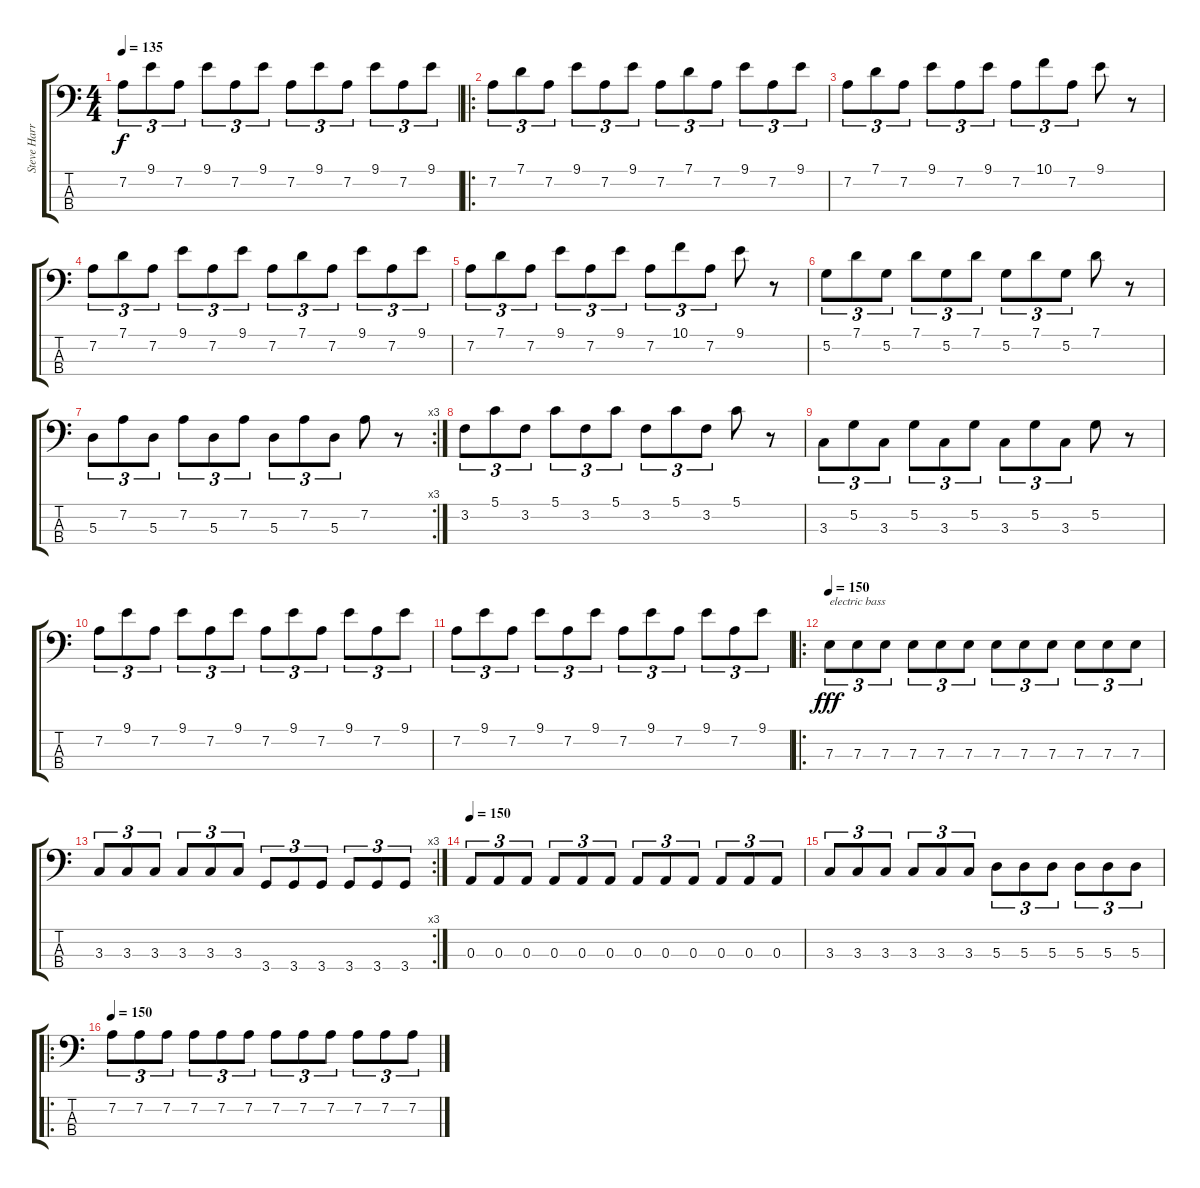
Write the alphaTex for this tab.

\track ("Steve Harris" "Steve Harr") {instrument electricbassfinger}
\staff {score tabs}
\tuning (G2 D2 A1 E1) {hide}
\ts (4 4)
\tempo 135
\clef f4
\ks c
7.2.8{tu (3 2) dy f} 9.1.8{tu (3 2)} 7.2.8{tu (3 2)} 9.1.8{tu (3 2)} 7.2.8{tu (3 2)} 9.1.8{tu (3 2)} 7.2.8{tu (3 2)} 9.1.8{tu (3 2)} 7.2.8{tu (3 2)} 9.1.8{tu (3 2)} 7.2.8{tu (3 2)} 9.1.8{tu (3 2)} |
\ro
7.2.8{tu (3 2)} 7.1.8{tu (3 2)} 7.2.8{tu (3 2)} 9.1.8{tu (3 2)} 7.2.8{tu (3 2)} 9.1.8{tu (3 2)} 7.2.8{tu (3 2)} 7.1.8{tu (3 2)} 7.2.8{tu (3 2)} 9.1.8{tu (3 2)} 7.2.8{tu (3 2)} 9.1.8{tu (3 2)} |
7.2.8{tu (3 2)} 7.1.8{tu (3 2)} 7.2.8{tu (3 2)} 9.1.8{tu (3 2)} 7.2.8{tu (3 2)} 9.1.8{tu (3 2)} 7.2.8{tu (3 2)} 10.1.8{tu (3 2)} 7.2.8{tu (3 2)} 9.1.8 r.8 |
7.2.8{tu (3 2)} 7.1.8{tu (3 2)} 7.2.8{tu (3 2)} 9.1.8{tu (3 2)} 7.2.8{tu (3 2)} 9.1.8{tu (3 2)} 7.2.8{tu (3 2)} 7.1.8{tu (3 2)} 7.2.8{tu (3 2)} 9.1.8{tu (3 2)} 7.2.8{tu (3 2)} 9.1.8{tu (3 2)} |
7.2.8{tu (3 2)} 7.1.8{tu (3 2)} 7.2.8{tu (3 2)} 9.1.8{tu (3 2)} 7.2.8{tu (3 2)} 9.1.8{tu (3 2)} 7.2.8{tu (3 2)} 10.1.8{tu (3 2)} 7.2.8{tu (3 2)} 9.1.8 r.8 |
5.2.8{tu (3 2)} 7.1.8{tu (3 2)} 5.2.8{tu (3 2)} 7.1.8{tu (3 2)} 5.2.8{tu (3 2)} 7.1.8{tu (3 2)} 5.2.8{tu (3 2)} 7.1.8{tu (3 2)} 5.2.8{tu (3 2)} 7.1.8 r.8 |
\rc 3
5.3.8{tu (3 2)} 7.2.8{tu (3 2)} 5.3.8{tu (3 2)} 7.2.8{tu (3 2)} 5.3.8{tu (3 2)} 7.2.8{tu (3 2)} 5.3.8{tu (3 2)} 7.2.8{tu (3 2)} 5.3.8{tu (3 2)} 7.2.8 r.8 |
3.2.8{tu (3 2)} 5.1.8{tu (3 2)} 3.2.8{tu (3 2)} 5.1.8{tu (3 2)} 3.2.8{tu (3 2)} 5.1.8{tu (3 2)} 3.2.8{tu (3 2)} 5.1.8{tu (3 2)} 3.2.8{tu (3 2)} 5.1.8 r.8 |
3.3.8{tu (3 2)} 5.2.8{tu (3 2)} 3.3.8{tu (3 2)} 5.2.8{tu (3 2)} 3.3.8{tu (3 2)} 5.2.8{tu (3 2)} 3.3.8{tu (3 2)} 5.2.8{tu (3 2)} 3.3.8{tu (3 2)} 5.2.8 r.8 |
7.2.8{tu (3 2)} 9.1.8{tu (3 2)} 7.2.8{tu (3 2)} 9.1.8{tu (3 2)} 7.2.8{tu (3 2)} 9.1.8{tu (3 2)} 7.2.8{tu (3 2)} 9.1.8{tu (3 2)} 7.2.8{tu (3 2)} 9.1.8{tu (3 2)} 7.2.8{tu (3 2)} 9.1.8{tu (3 2)} |
7.2.8{tu (3 2)} 9.1.8{tu (3 2)} 7.2.8{tu (3 2)} 9.1.8{tu (3 2)} 7.2.8{tu (3 2)} 9.1.8{tu (3 2)} 7.2.8{tu (3 2)} 9.1.8{tu (3 2)} 7.2.8{tu (3 2)} 9.1.8{tu (3 2)} 7.2.8{tu (3 2)} 9.1.8{tu (3 2)} |
\ro
\tempo 150
7.3.8{tu (3 2) txt "electric bass" dy fff instrument electricbassfinger} 7.3.8{tu (3 2)} 7.3.8{tu (3 2)} 7.3.8{tu (3 2)} 7.3.8{tu (3 2)} 7.3.8{tu (3 2)} 7.3.8{tu (3 2)} 7.3.8{tu (3 2)} 7.3.8{tu (3 2)} 7.3.8{tu (3 2)} 7.3.8{tu (3 2)} 7.3.8{tu (3 2)} |
\rc 3
3.3.8{tu (3 2)} 3.3.8{tu (3 2)} 3.3.8{tu (3 2)} 3.3.8{tu (3 2)} 3.3.8{tu (3 2)} 3.3.8{tu (3 2)} 3.4.8{tu (3 2)} 3.4.8{tu (3 2)} 3.4.8{tu (3 2)} 3.4.8{tu (3 2)} 3.4.8{tu (3 2)} 3.4.8{tu (3 2)} |
\tempo 150
0.3.8{tu (3 2)} 0.3.8{tu (3 2)} 0.3.8{tu (3 2)} 0.3.8{tu (3 2)} 0.3.8{tu (3 2)} 0.3.8{tu (3 2)} 0.3.8{tu (3 2)} 0.3.8{tu (3 2)} 0.3.8{tu (3 2)} 0.3.8{tu (3 2)} 0.3.8{tu (3 2)} 0.3.8{tu (3 2)} |
3.3.8{tu (3 2)} 3.3.8{tu (3 2)} 3.3.8{tu (3 2)} 3.3.8{tu (3 2)} 3.3.8{tu (3 2)} 3.3.8{tu (3 2)} 5.3.8{tu (3 2)} 5.3.8{tu (3 2)} 5.3.8{tu (3 2)} 5.3.8{tu (3 2)} 5.3.8{tu (3 2)} 5.3.8{tu (3 2)} |
\ro
\tempo 150
7.2.8{tu (3 2) volume 10 instrument electricbassfinger} 7.2.8{tu (3 2)} 7.2.8{tu (3 2)} 7.2.8{tu (3 2)} 7.2.8{tu (3 2)} 7.2.8{tu (3 2)} 7.2.8{tu (3 2)} 7.2.8{tu (3 2)} 7.2.8{tu (3 2)} 7.2.8{tu (3 2)} 7.2.8{tu (3 2)} 7.2.8{tu (3 2)}
